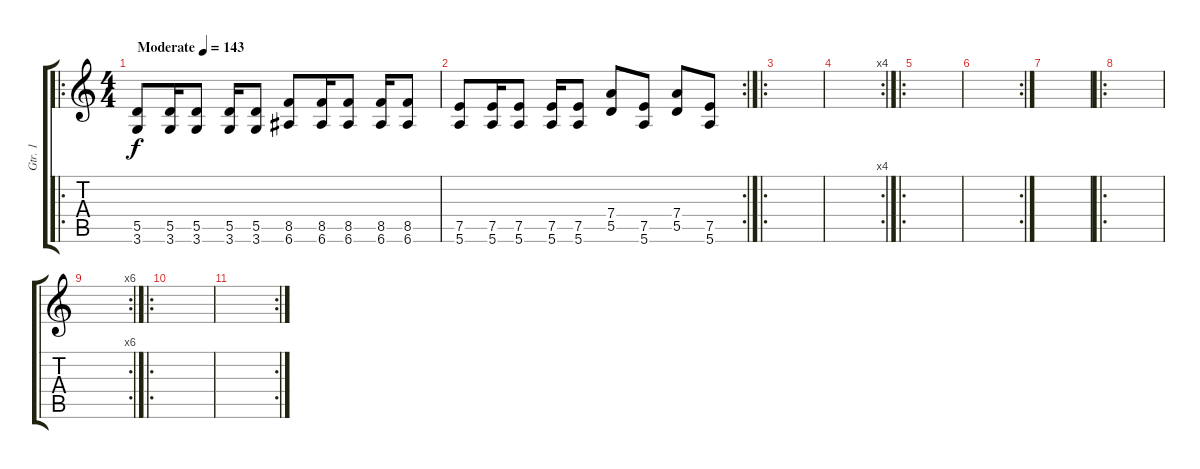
\track ("Gtr. 1" "Gtr. 1") {instrument overdrivenguitar}
\staff {score tabs}
\tuning (E4 B3 G3 D3 A2 E2) {hide}
\ro
\ts (4 4)
\tempo (143 "Moderate")
\clef g2
\ks c
(5.5 3.6).8{dy f instrument overdrivenguitar} (5.5 3.6).16 (5.5 3.6).8 (5.5 3.6).16 (5.5 3.6).8 (8.5 6.6).8 (8.5 6.6).16 (8.5 6.6).8 (8.5 6.6).16 (8.5 6.6).8 |
\rc 2
(7.5 5.6).8 (7.5 5.6).16 (7.5 5.6).8 (7.5 5.6).16 (7.5 5.6).8 (7.4 5.5).8 (7.5 5.6).8 (7.4 5.5).8 (7.5 5.6).8 |
\ro
|
\rc 4
|
\ro
|
\rc 2
|
|
\ro
|
\rc 6
|
\ro
|
\rc 2
